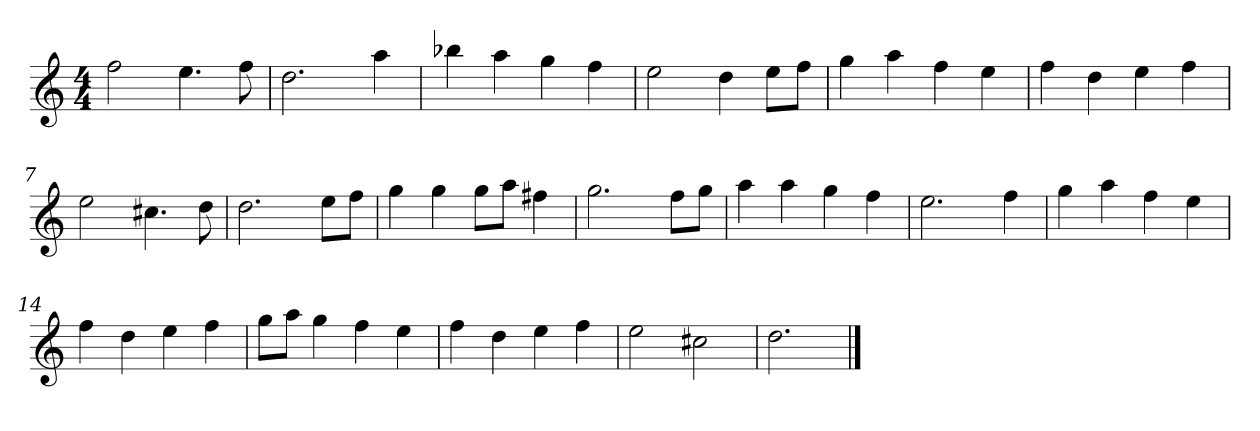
**kern
*part1
*staff1
*k[]
*M4/4
*MM120
=1
2ff
4.ee
8ff
=2
2.dd
4aa
=3
4bb-X
4aa
4gg
4ff
=4
2ee
4dd
8eeL
8ffJ
=5
4gg
4aa
4ff
4ee
=6
4ff
4dd
4ee
4ff
=7
2ee
4.cc#X
8dd
=8
2.dd
8eeL
8ffJ
=9
4gg
4gg
8ggL
8aaJ
4ff#X
=10
2.gg
8ffL
8ggJ
=11
4aa
4aa
4gg
4ff
=12
2.ee
4ff
=13
4gg
4aa
4ff
4ee
=14
4ff
4dd
4ee
4ff
=15
8ggL
8aaJ
4gg
4ff
4ee
=16
4ff
4dd
4ee
4ff
=17
2ee
2cc#X
=18
2.dd
==
*-
